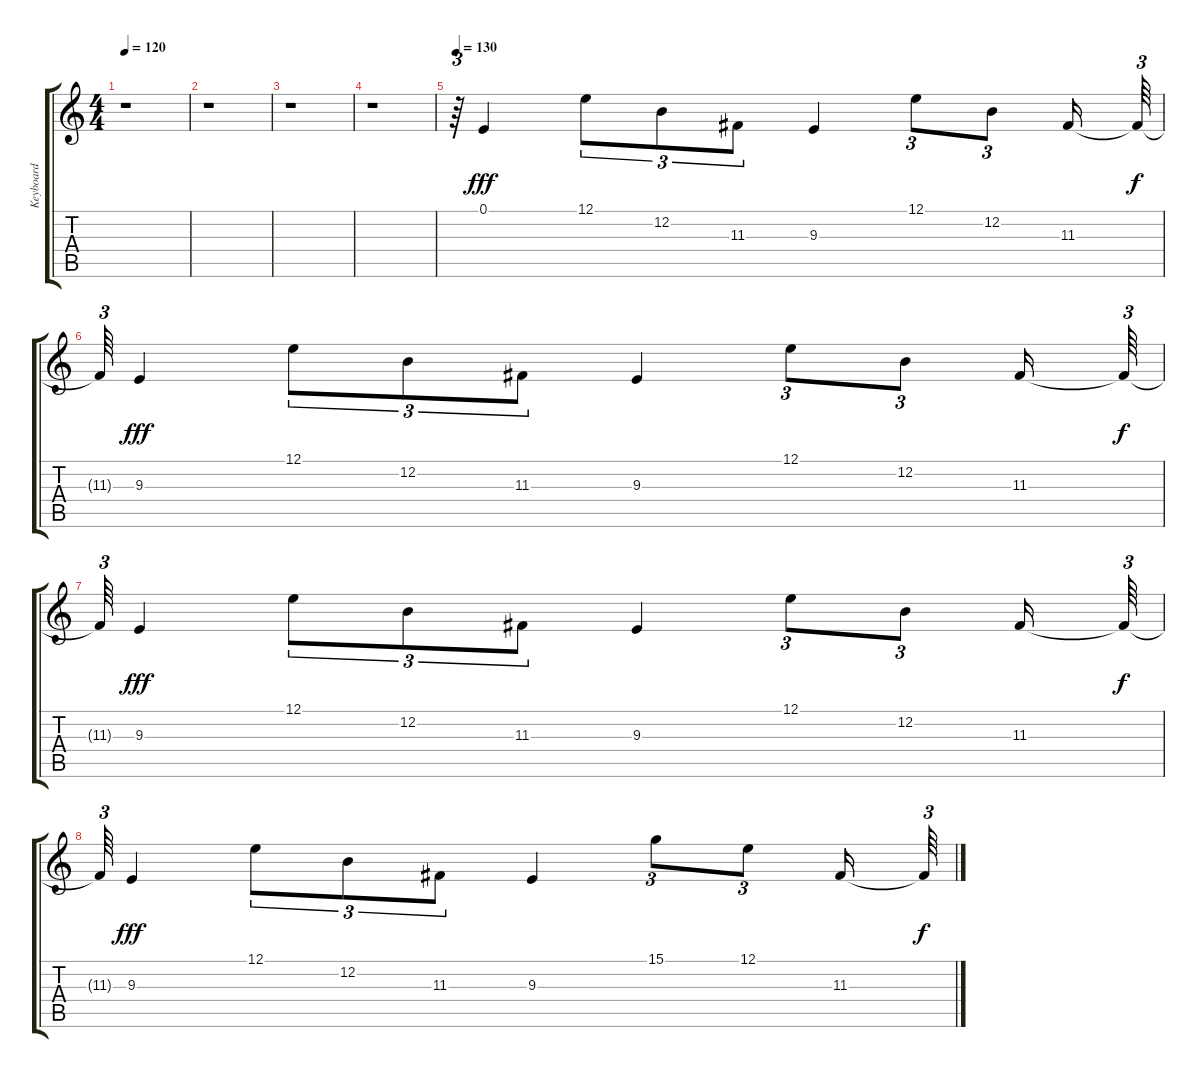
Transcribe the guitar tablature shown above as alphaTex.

\track ("Keyboard" "Keyboard") {instrument stringensemble1}
\staff {score tabs}
\tuning (E4 B3 G3 D3 A2 E2) {hide}
\ts (4 4)
\tempo 120
\clef g2
\ks c
r.1{dy fff} |
r.1 |
r.1 |
r.1 |
\tempo 130
r.64{tu (3 2)} 0.1.4 12.1.8{tu (3 2)} 12.2.8{tu (3 2)} 11.3.8{tu (3 2)} 9.3.4 12.1.8{tu (3 2)} 12.2.8{tu (3 2)} 11.3.16 11.3{t}.64{tu (3 2) dy f} |
11.3{t}.64{tu (3 2)} 9.3.4{dy fff} 12.1.8{tu (3 2)} 12.2.8{tu (3 2)} 11.3.8{tu (3 2)} 9.3.4 12.1.8{tu (3 2)} 12.2.8{tu (3 2)} 11.3.16 11.3{t}.64{tu (3 2) dy f} |
11.3{t}.64{tu (3 2)} 9.3.4{dy fff} 12.1.8{tu (3 2)} 12.2.8{tu (3 2)} 11.3.8{tu (3 2)} 9.3.4 12.1.8{tu (3 2)} 12.2.8{tu (3 2)} 11.3.16 11.3{t}.64{tu (3 2) dy f} |
11.3{t}.64{tu (3 2)} 9.3.4{dy fff} 12.1.8{tu (3 2)} 12.2.8{tu (3 2)} 11.3.8{tu (3 2)} 9.3.4 15.1.8{tu (3 2)} 12.1.8{tu (3 2)} 11.3.16 11.3{t}.64{tu (3 2) dy f}
